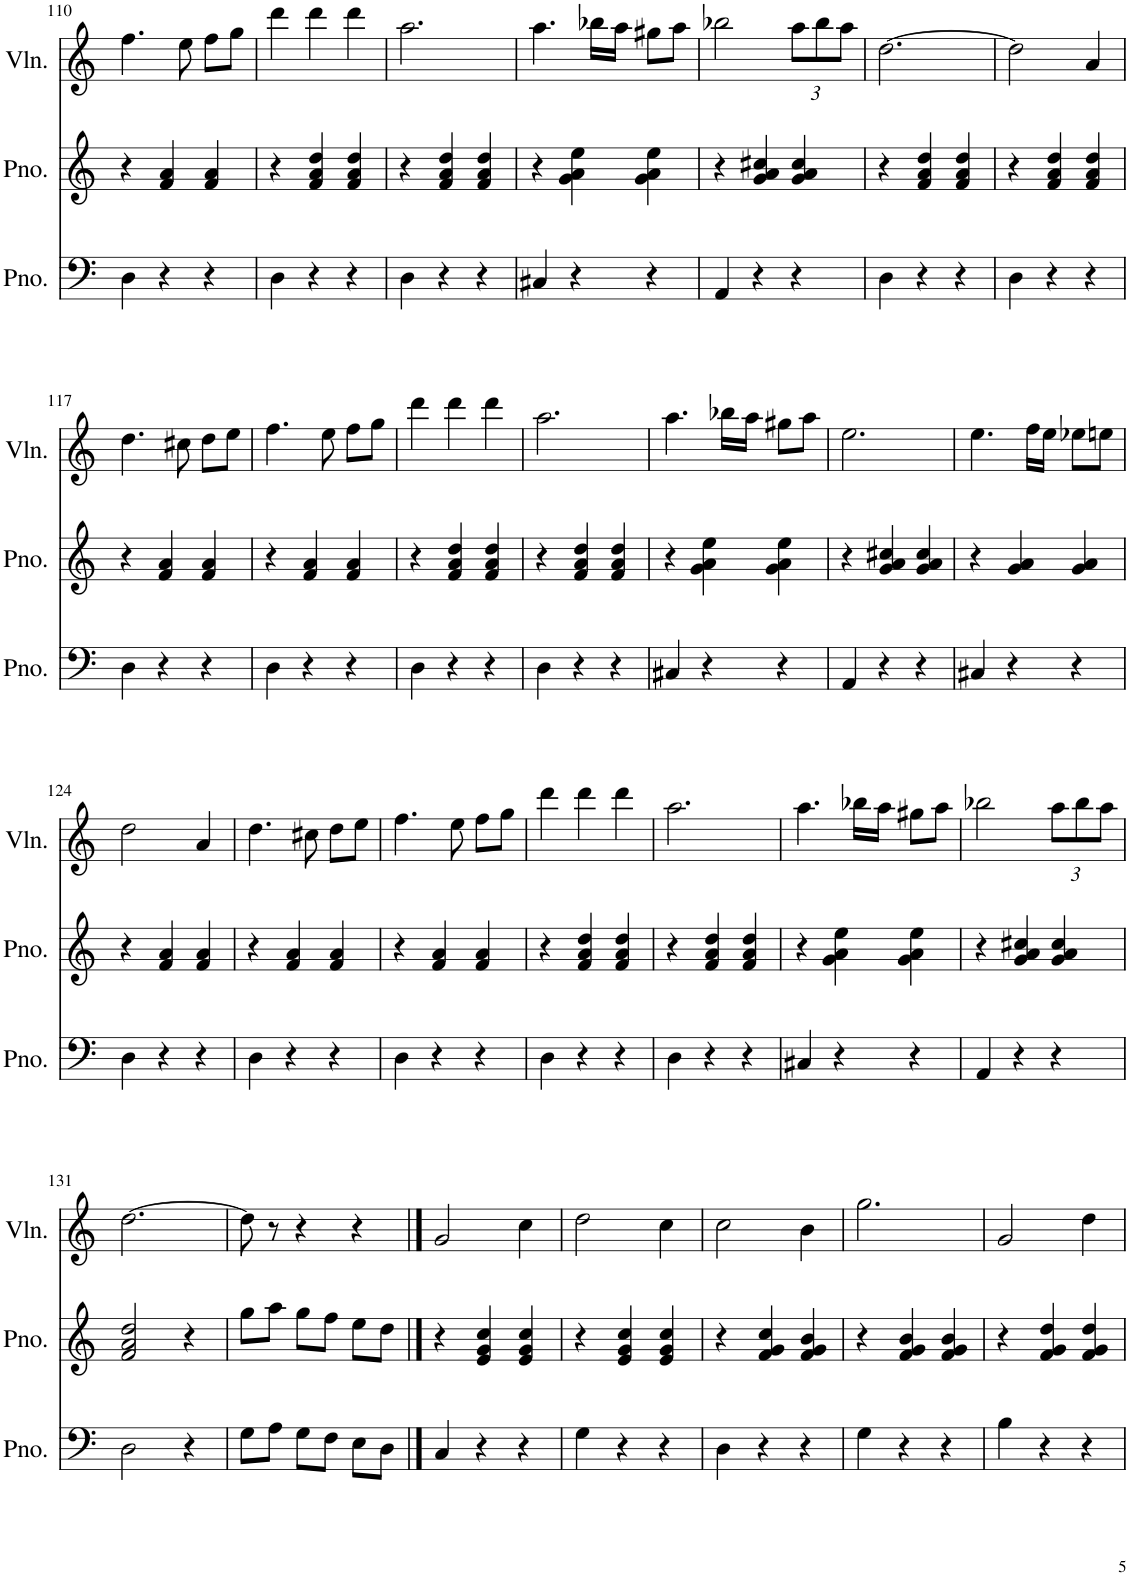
**kern	**kern	**kern
*part3	*part2	*part1
*staff3	*staff2	*staff1
*I"Piano, Piano	*I"Piano, Piano	*I"Viool, Violin
*I'Pno.	*I'Pno.	*I'Vln.
!!LO:PB:g=z
*clefF4	*clefG2	*clefG2
*k[]	*k[]	*k[]
*M3/4	*M3/4	*M3/4
=110	=110	=110
4D\	4r	4.ff\
4r	4f/ 4a/	.
.	.	8ee\
4r	4f/ 4a/	8ff\L
.	.	8gg\J
=111	=111	=111
4D\	4r	4ddd\
4r	4f/ 4a/ 4dd/	4ddd\
4r	4f/ 4a/ 4dd/	4ddd\
=112	=112	=112
4D\	4r	2.aa\
4r	4f/ 4a/ 4dd/	.
4r	4f/ 4a/ 4dd/	.
=113	=113	=113
4C#X/	4r	4.aa\
4r	4g\ 4a\ 4ee\	.
.	.	16bb-X\LL
.	.	16aa\JJ
4r	4g\ 4a\ 4ee\	8gg#X\L
.	.	8aa\J
=114	=114	=114
4AA/	4r	2bb-X\
4r	4g/ 4a/ 4cc#X/	.
*	*	*Xbrackettup
4r	4g/ 4a/ 4cc#/	12aa\L
.	.	12bb-\
.	.	12aa\J
=115	=115	=115
4D\	4r	[2.dd\
4r	4f/ 4a/ 4dd/	.
4r	4f/ 4a/ 4dd/	.
=116	=116	=116
4D\	4r	2dd\]
4r	4f/ 4a/ 4dd/	.
4r	4f/ 4a/ 4dd/	4a/
!!LO:LB:g=z
=117	=117	=117
4D\	4r	4.dd\
4r	4f/ 4a/	.
.	.	8cc#X\
4r	4f/ 4a/	8dd\L
.	.	8ee\J
=118	=118	=118
4D\	4r	4.ff\
4r	4f/ 4a/	.
.	.	8ee\
4r	4f/ 4a/	8ff\L
.	.	8gg\J
=119	=119	=119
4D\	4r	4ddd\
4r	4f/ 4a/ 4dd/	4ddd\
4r	4f/ 4a/ 4dd/	4ddd\
=120	=120	=120
4D\	4r	2.aa\
4r	4f/ 4a/ 4dd/	.
4r	4f/ 4a/ 4dd/	.
=121	=121	=121
4C#X/	4r	4.aa\
4r	4g\ 4a\ 4ee\	.
.	.	16bb-X\LL
.	.	16aa\JJ
4r	4g\ 4a\ 4ee\	8gg#X\L
.	.	8aa\J
=122	=122	=122
4AA/	4r	2.ee\
4r	4g/ 4a/ 4cc#X/	.
4r	4g/ 4a/ 4cc#/	.
=123	=123	=123
4C#X/	4r	4.ee\
4r	4g/ 4a/	.
.	.	16ff\LL
.	.	16ee\JJ
4r	4g/ 4a/	8ee-X\L
.	.	8een\J
!!LO:LB:g=z
=124	=124	=124
4D\	4r	2dd\
4r	4f/ 4a/	.
4r	4f/ 4a/	4a/
=125	=125	=125
4D\	4r	4.dd\
4r	4f/ 4a/	.
.	.	8cc#X\
4r	4f/ 4a/	8dd\L
.	.	8ee\J
=126	=126	=126
4D\	4r	4.ff\
4r	4f/ 4a/	.
.	.	8ee\
4r	4f/ 4a/	8ff\L
.	.	8gg\J
=127	=127	=127
4D\	4r	4ddd\
4r	4f/ 4a/ 4dd/	4ddd\
4r	4f/ 4a/ 4dd/	4ddd\
=128	=128	=128
4D\	4r	2.aa\
4r	4f/ 4a/ 4dd/	.
4r	4f/ 4a/ 4dd/	.
=129	=129	=129
4C#X/	4r	4.aa\
4r	4g\ 4a\ 4ee\	.
.	.	16bb-X\LL
.	.	16aa\JJ
4r	4g\ 4a\ 4ee\	8gg#X\L
.	.	8aa\J
=130	=130	=130
4AA/	4r	2bb-X\
4r	4g/ 4a/ 4cc#X/	.
4r	4g/ 4a/ 4cc#/	12aa\L
.	.	12bb-\
.	.	12aa\J
!!LO:LB:g=z
=131	=131	=131
2D\	2f/ 2a/ 2dd/	[2.dd\
4r	4r	.
=132	=132	=132
8G\L	8gg\L	8dd\]
8A\J	8aa\J	8r
8G\L	8gg\L	4r
8F\J	8ff\J	.
8E\L	8ee\L	4r
8D\J	8dd\J	.
==133	==133	==133
4C/	4r	2g/
4r	4e/ 4g/ 4cc/	.
4r	4e/ 4g/ 4cc/	4cc\
=134	=134	=134
4G\	4r	2dd\
4r	4e/ 4g/ 4cc/	.
4r	4e/ 4g/ 4cc/	4cc\
=135	=135	=135
4D\	4r	2cc\
4r	4f/ 4g/ 4cc/	.
4r	4f/ 4g/ 4b/	4b\
=136	=136	=136
4G\	4r	2.gg\
4r	4f/ 4g/ 4b/	.
4r	4f/ 4g/ 4b/	.
=137	=137	=137
4B\	4r	2g/
4r	4f/ 4g/ 4dd/	.
4r	4f/ 4g/ 4dd/	4dd\
=	=	=
*-	*-	*-
